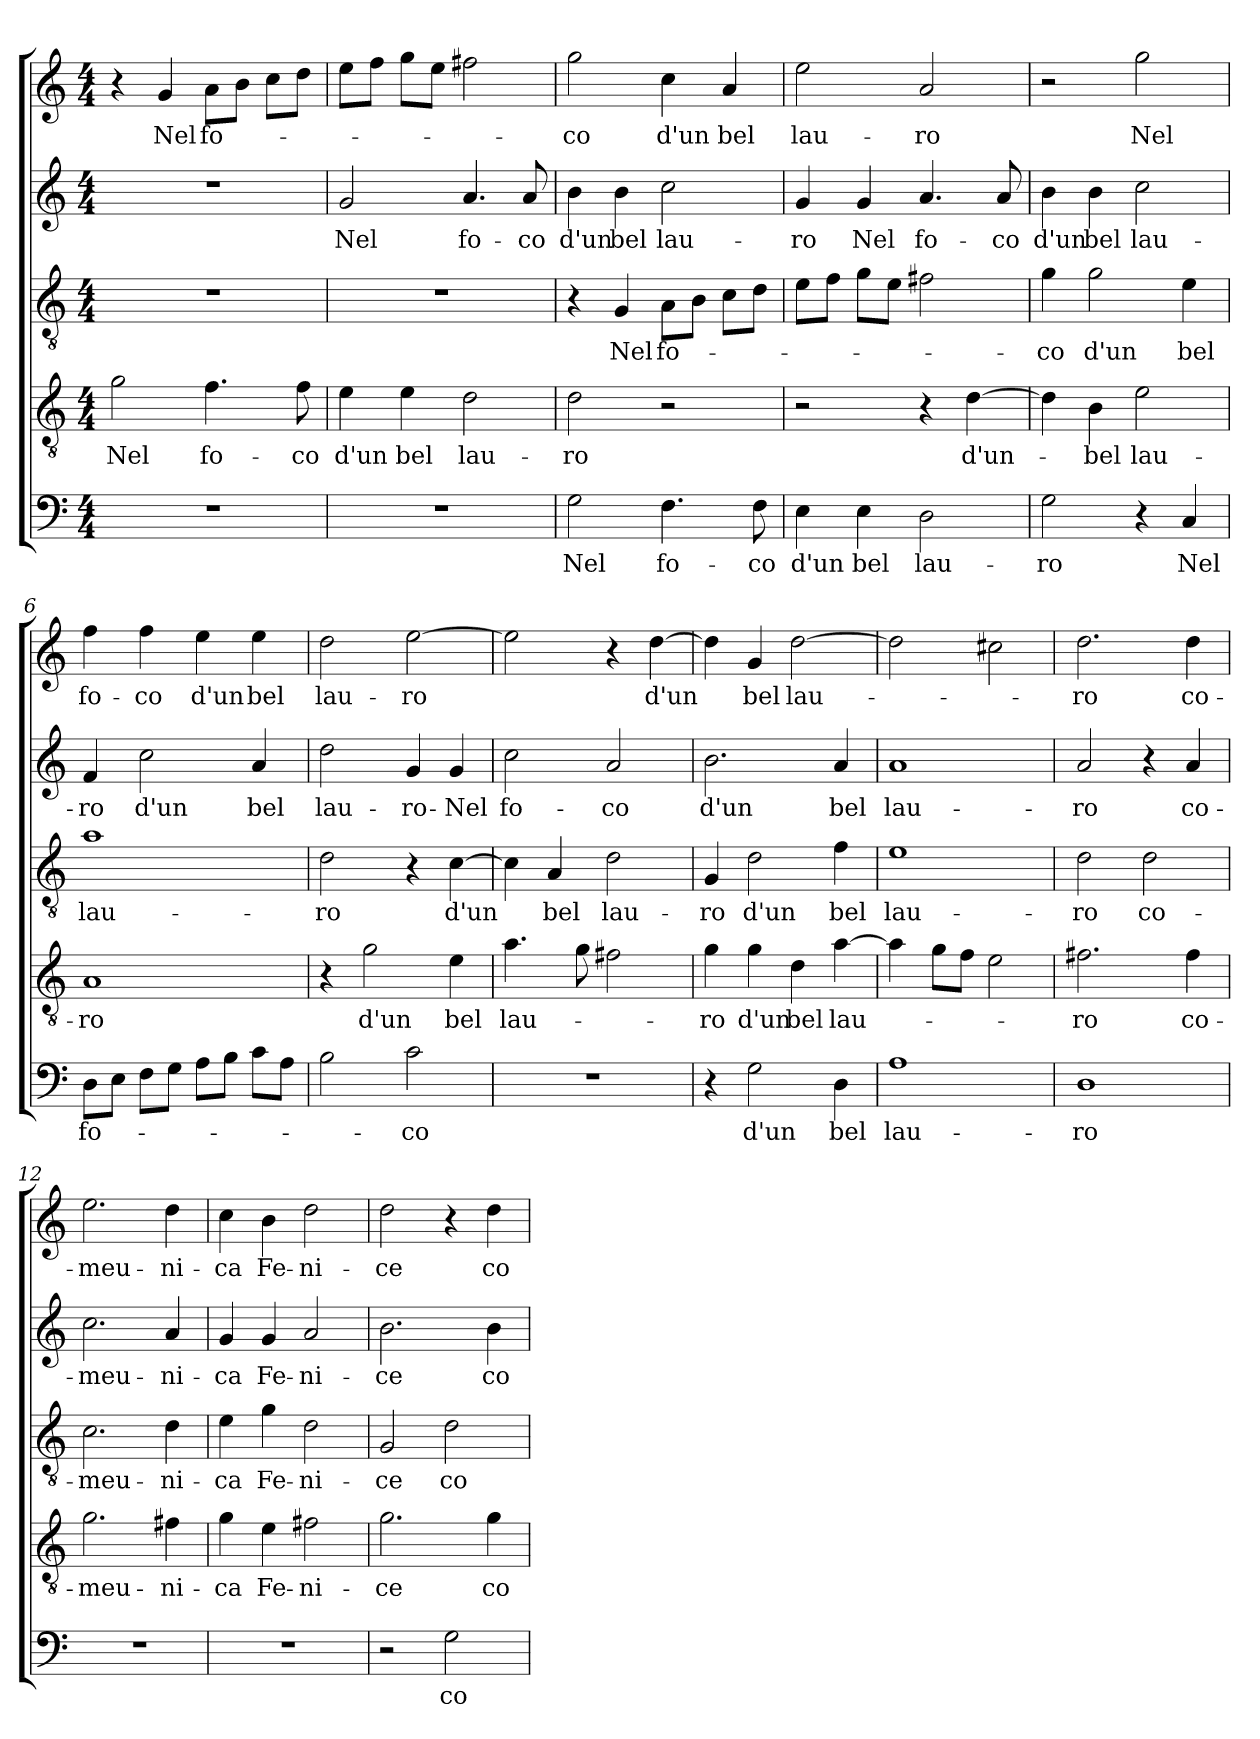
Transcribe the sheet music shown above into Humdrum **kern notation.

**kern	**text	**kern	**text	**kern	**text	**kern	**text	**kern	**text
*part5	*part5	*part4	*part4	*part3	*part3	*part2	*part2	*part1	*part1
*staff5	*staff5	*staff4	*staff4	*staff3	*staff3	*staff2	*staff2	*staff1	*staff1
*clefF4	*	*clefGv2	*	*clefGv2	*	*clefG2	*	*clefG2	*
*k[]	*	*k[]	*	*k[]	*	*k[]	*	*k[]	*
*M4/4	*	*M4/4	*	*M4/4	*	*M4/4	*	*M4/4	*
=1	=1	=1	=1	=1	=1	=1	=1	=1	=1
1r	.	2g\	Nel	1r	.	1r	.	4r	.
.	.	.	.	.	.	.	.	4g/	Nel
.	.	4.f\	fo-	.	.	.	.	8a\L	fo-
.	.	.	.	.	.	.	.	8b\J	.
.	.	.	.	.	.	.	.	8cc\L	.
.	.	8f\	co	.	.	.	.	8dd\J	.
=2	=2	=2	=2	=2	=2	=2	=2	=2	=2
1r	.	4e\	d'un	1r	.	2g/	Nel	8ee\L	.
.	.	.	.	.	.	.	.	8ff\J	.
.	.	4e\	bel	.	.	.	.	8gg\L	.
.	.	.	.	.	.	.	.	8ee\J	.
.	.	2d\	lau-	.	.	4.a/	fo-	2ff#X\	.
.	.	.	.	.	.	8a/	co	.	.
=3	=3	=3	=3	=3	=3	=3	=3	=3	=3
2G\	Nel	2d\	ro	4r	.	4b\	d'un	2gg\	co
.	.	.	.	4G/	Nel	4b\	bel	.	.
4.F\	fo-	2r	.	8A\L	fo-	2cc\	lau-	4cc\	d'un
.	.	.	.	8B\J	.	.	.	.	.
.	.	.	.	8c\L	.	.	.	4a/	bel
8F\	co	.	.	8d\J	.	.	.	.	.
=4	=4	=4	=4	=4	=4	=4	=4	=4	=4
4E\	d'un	2r	.	8e\L	.	4g/	ro	2ee\	lau-
.	.	.	.	8f\J	.	.	.	.	.
4E\	bel	.	.	8g\L	.	4g/	Nel	.	.
.	.	.	.	8e\J	.	.	.	.	.
2D\	lau-	4r	.	2f#X\	.	4.a/	fo-	2a/	ro
.	.	[4d\	d'un-	.	.	.	.	.	.
.	.	.	.	.	.	8a/	co	.	.
=5	=5	=5	=5	=5	=5	=5	=5	=5	=5
2G\	ro	4d\]	.	4g\	co	4b\	d'un	2r	.
.	.	4B\	bel	2g\	d'un	4b\	bel	.	.
4r	.	2e\	lau-	.	.	2cc\	lau-	2gg\	Nel
4C/	Nel	.	.	4e\	bel	.	.	.	.
=6	=6	=6	=6	=6	=6	=6	=6	=6	=6
8D\L	fo-	1A/	ro	1a\	lau-	4f/	ro	4ff\	fo-
8E\J	.	.	.	.	.	.	.	.	.
8F\L	.	.	.	.	.	2cc\	d'un	4ff\	co
8G\J	.	.	.	.	.	.	.	.	.
8A\L	.	.	.	.	.	.	.	4ee\	d'un
8B\J	.	.	.	.	.	.	.	.	.
8c\L	.	.	.	.	.	4a/	bel	4ee\	bel
8A\J	.	.	.	.	.	.	.	.	.
=7	=7	=7	=7	=7	=7	=7	=7	=7	=7
2B\	.	4r	.	2d\	ro	2dd\	lau-	2dd\	lau-
.	.	2g\	d'un	.	.	.	.	.	.
2c\	co	.	.	4r	.	4g/	ro-	[2ee\	ro
.	.	4e\	bel	[4c\	d'un	4g/	Nel	.	.
=8	=8	=8	=8	=8	=8	=8	=8	=8	=8
1r	.	4.a\	lau-	4c\]	.	2cc\	fo-	2ee\]	.
.	.	.	.	4A/	bel	.	.	.	.
.	.	8g\	.	.	.	.	.	.	.
.	.	2f#X\	.	2d\	lau-	2a/	co	4r	.
.	.	.	.	.	.	.	.	[4dd\	d'un
=9	=9	=9	=9	=9	=9	=9	=9	=9	=9
4r	.	4g\	ro	4G/	ro	2.b\	d'un	4dd\]	.
2G\	d'un	4g\	d'un	2d\	d'un	.	.	4g/	bel
.	.	4d\	bel	.	.	.	.	[2dd\	lau-
4D\	bel	[4a\	lau-	4f\	bel	4a/	bel	.	.
=10	=10	=10	=10	=10	=10	=10	=10	=10	=10
1A\	lau-	4a\]	.	1e\	lau-	1a/	lau-	2dd\]	.
.	.	8g\L	.	.	.	.	.	.	.
.	.	8f\J	.	.	.	.	.	.	.
.	.	2e\	.	.	.	.	.	2cc#X\	.
=11	=11	=11	=11	=11	=11	=11	=11	=11	=11
1D\	ro	2.f#X\	ro	2d\	ro	2a/	ro	2.dd\	ro
.	.	.	.	2d\	co-	4r	.	.	.
.	.	4f#\	co-	.	.	4a/	co-	4dd\	co-
=12	=12	=12	=12	=12	=12	=12	=12	=12	=12
1r	.	2.g\	meu-	2.c\	meu-	2.cc\	meu-	2.ee\	meu-
.	.	4f#X\	ni-	4d\	ni-	4a/	ni-	4dd\	ni-
=13	=13	=13	=13	=13	=13	=13	=13	=13	=13
1r	.	4g\	ca	4e\	ca	4g/	ca	4cc\	ca
.	.	4e\	Fe-	4g\	Fe-	4g/	Fe-	4b\	Fe-
.	.	2f#X\	ni-	2d\	ni-	2a/	ni-	2dd\	ni-
=14	=14	=14	=14	=14	=14	=14	=14	=14	=14
2r	.	2.g\	ce	2G/	ce	2.b\	ce	2dd\	ce
2G\	co-	.	.	2d\	co-	.	.	4r	.
.	.	4g\	co-	.	.	4b\	co-	4dd\	co-
=	=	=	=	=	=	=	=	=	=
*-	*-	*-	*-	*-	*-	*-	*-	*-	*-
